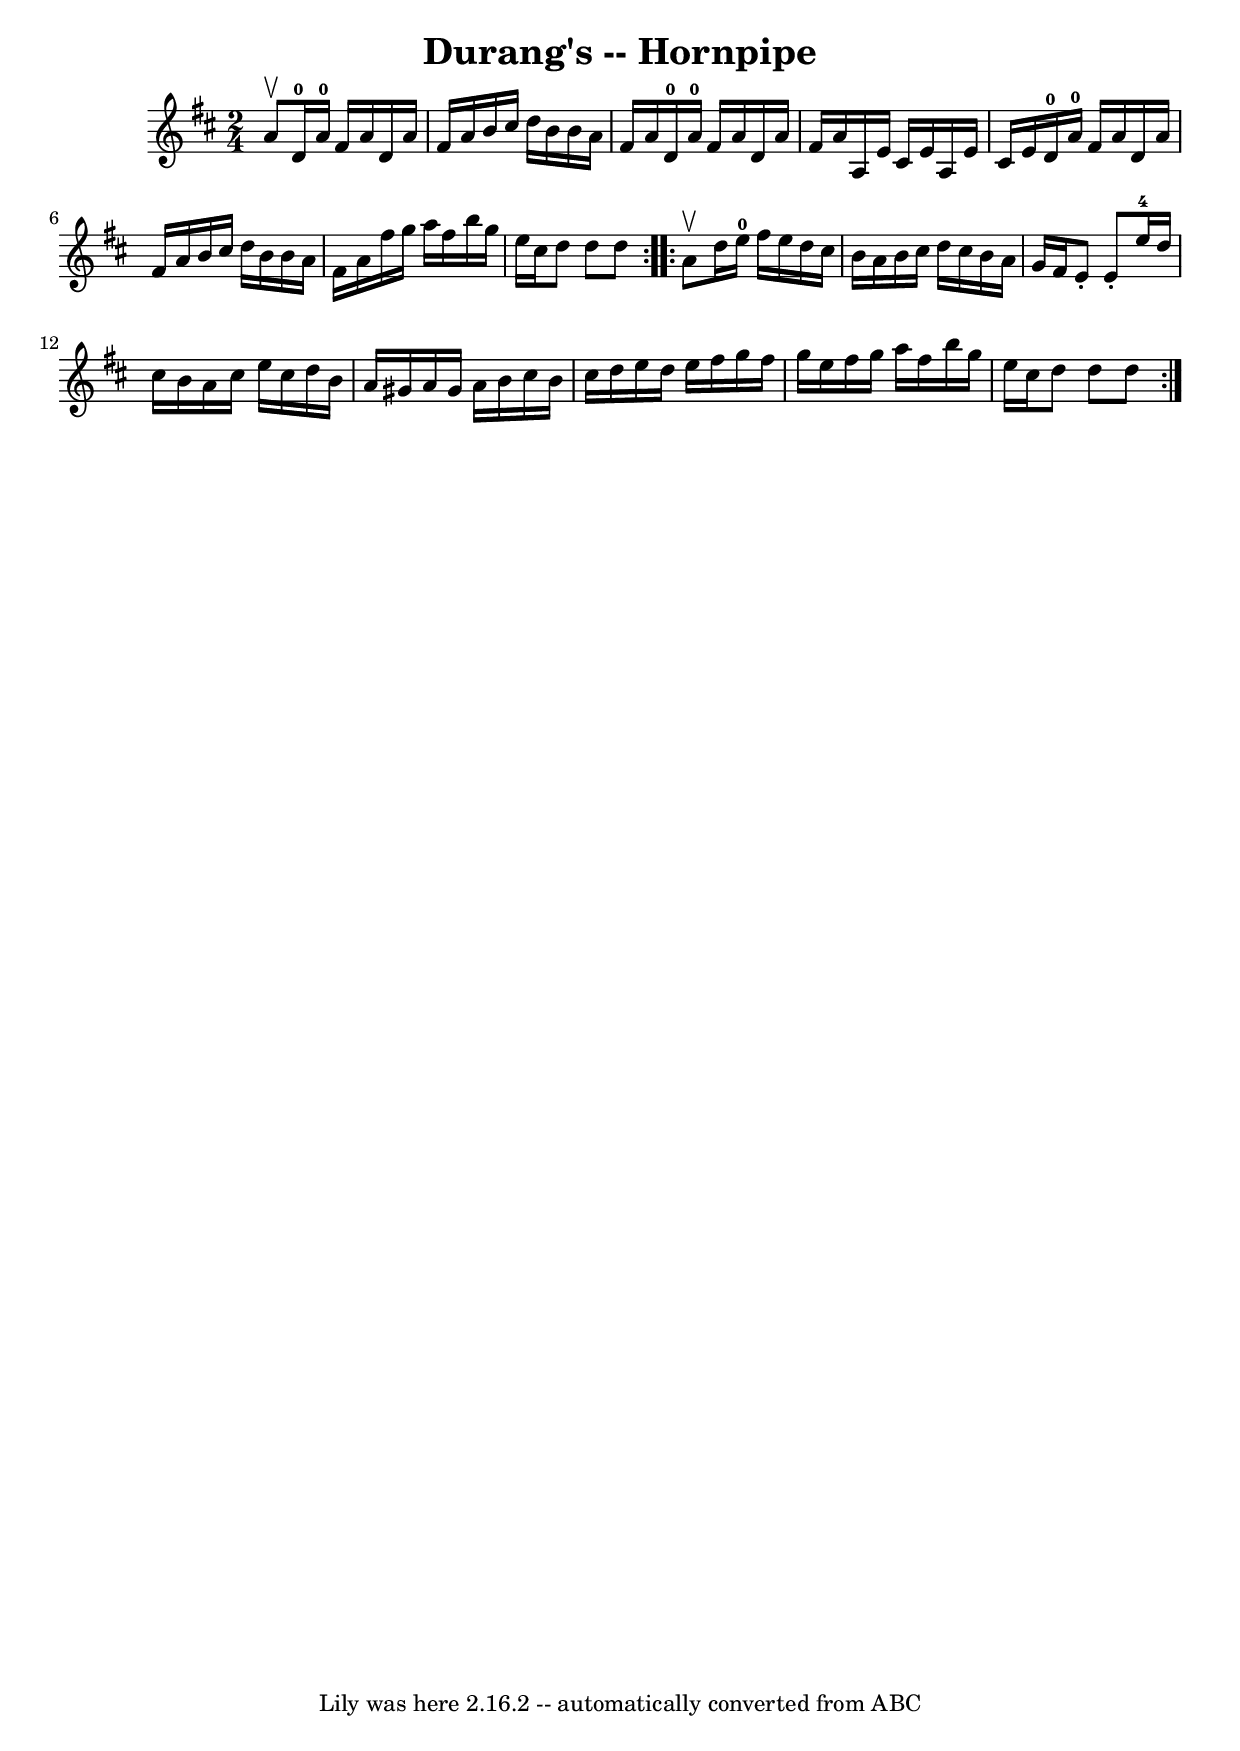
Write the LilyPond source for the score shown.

\version "2.16.2"
\include "Mammoth.ily"
\header {
  %% book = "Cole's 1000 Fiddle Tunes"
  crossRefNumber = "1"
  footnotes = ""
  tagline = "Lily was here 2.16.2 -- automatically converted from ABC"
  title = "Durang's -- Hornpipe"

}
voicedefault =  {



  \repeat volta 2 {

    \time 2/4 
    \key d \major a'8^\upbow |
    d'16-0 a'16-0 fis'16 
    a'16 d'16 a'16 fis'16 a'16  |
    b'16 cis''16 d''16  
    b'16 b'16 a'16 fis'16 a'16  |
    d'16-0 a'16-0  
    fis'16 a'16 d'16 a'16 fis'16 a'16  |
    a16 e'16    
    cis'16 e'16 a16 e'16 cis'16 e'16  |
    d'16-0   
    a'16-0 fis'16 a'16 d'16 a'16 fis'16 a'16  |
    b'16   
    cis''16 d''16 b'16 b'16 a'16 fis'16 a'16  |
    
    |
    fis''16 g''16 a''16 fis''16 b''16 g''16 e''16    
    cis''16  |
    d''8 d''8 d''8  
  }     
  \repeat volta 2 {
    a'8^\upbow 
    |
    d''16 e''16-0 fis''16 e''16 d''16 cis''16 b'16   
    a'16  |
    b'16 cis''16 d''16 cis''16 b'16 a'16 g'16   
    fis'16  |
    e'8 -. e'8 -. e''16-4 d''16 cis''16 b'16  
    |
    a'16 cis''16 e''16 cis''16 d''16 b'16 a'16    
    gis'16  |
    a'16 gis'16 a'16 b'16 cis''16 b'16    
    cis''16 d''16  |
    e''16 d''16 e''16 fis''16 g''16    
    fis''16 g''16 e''16  |
    fis''16 g''16 a''16 fis''16    
    b''16 g''16 e''16 cis''16  |
    d''8 d''8 d''8  
  }   

}

\score{
  <<

    \context Staff="default"
    {
      \voicedefault 
      
    }

  >>
  \layout {
    
  }
  \midi {
  }

}
